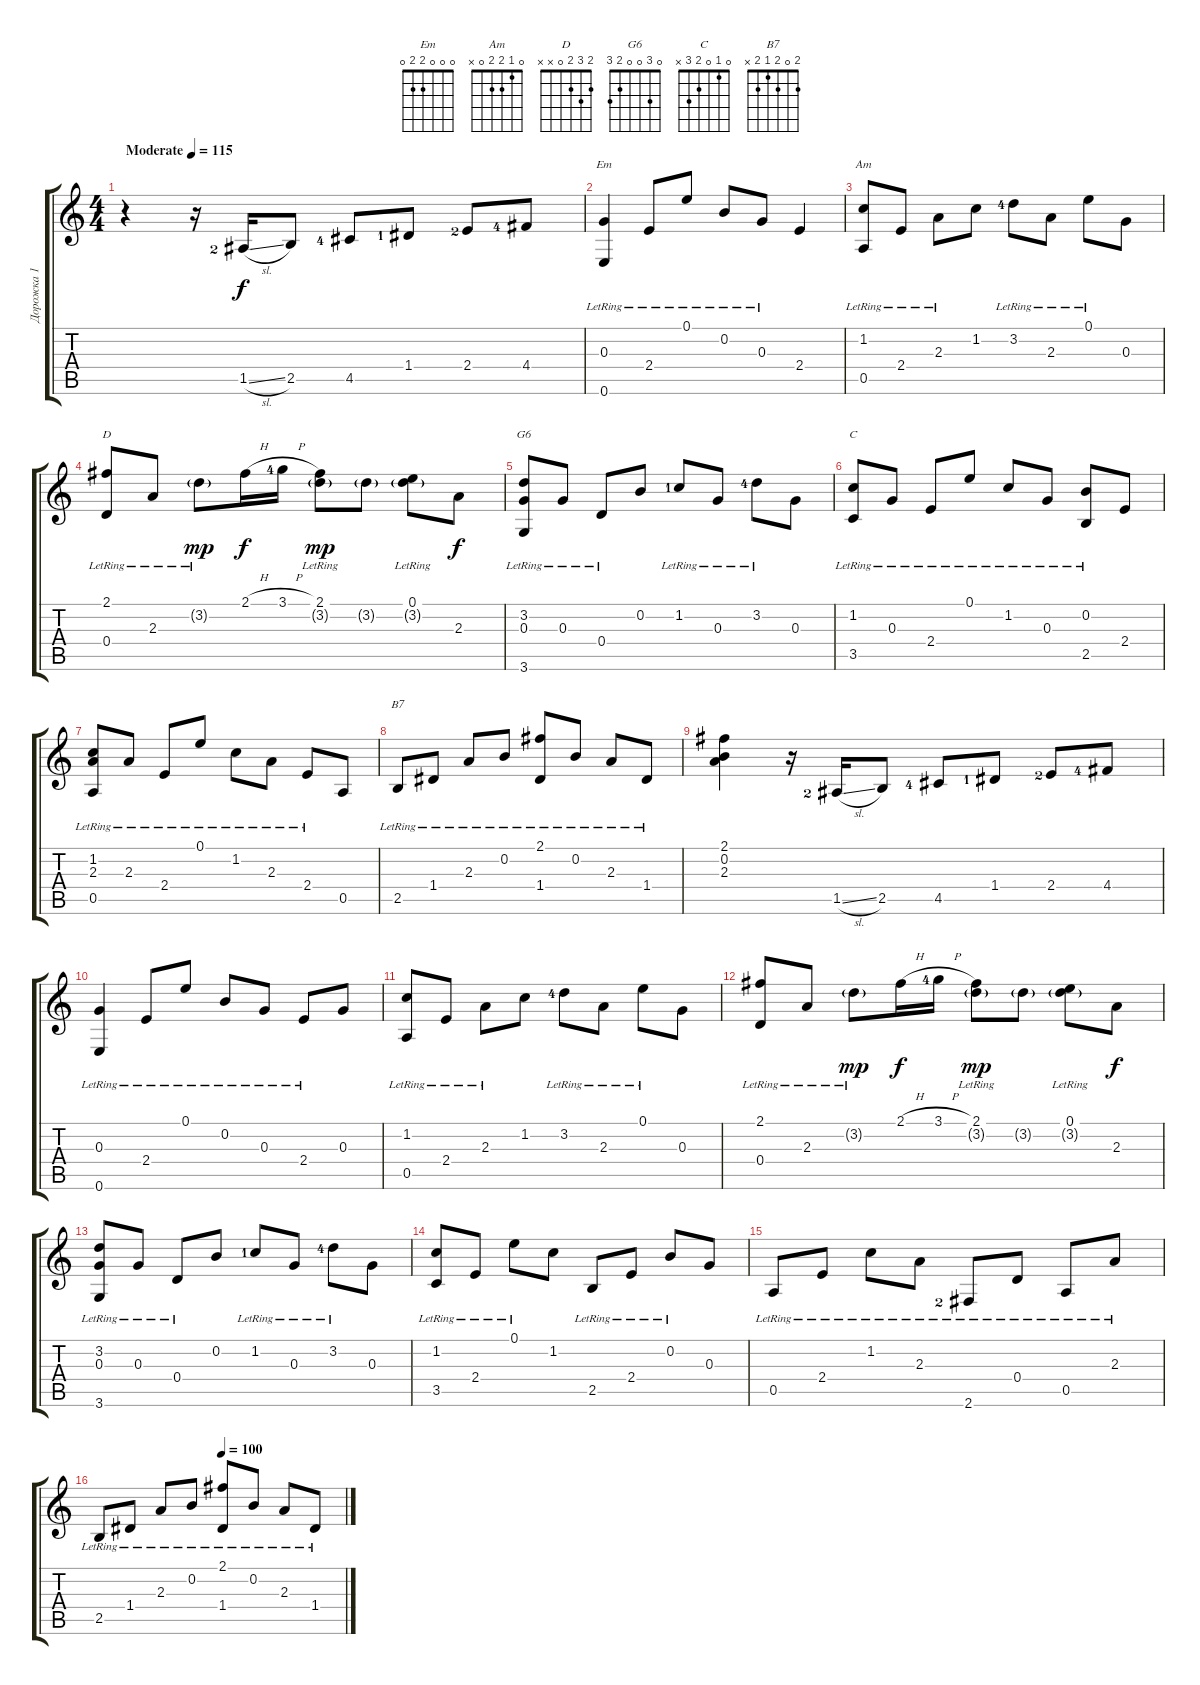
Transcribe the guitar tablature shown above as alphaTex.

\track ("Дорожка 1" "Дорожка 1") {instrument electricguitarjazz}
\staff {score tabs}
\tuning (E4 B3 G3 D3 A2 E2) {hide}
\chord ("Em" 0 0 0 2 2 0)
\chord ("Am" 0 1 2 2 0 x)
\chord ("D" 2 3 2 0 x x)
\chord ("G6" 0 3 0 0 2 3)
\chord ("C" 0 1 0 2 3 x)
\chord ("B7" 2 0 2 1 2 x)
\ts (4 4)
\tempo (115 "Moderate")
\clef g2
\ks c
r.4{dy f instrument electricguitarjazz} r.16 1.5{sl lf 3}.16 2.5.8 4.5{lf 5}.8 1.4{lf 2}.8 2.4{lf 3}.8 4.4{lf 5}.8 |
(0.3{lr} 0.6{lr}).4{ch "Em"} 2.4{lr}.8 0.1{lr}.8 0.2{lr}.8 0.3{lr}.8 2.4.4 |
(1.2{lr} 0.5{lr}).8{ch "Am"} 2.4{lr}.8 2.3{lr}.8 1.2.8 3.2{lr lf 5}.8 2.3{lr}.8 0.1{lr}.8 0.3.8 |
(2.1{lr} 0.4{lr}).8{ch "D"} 2.3{lr}.8 3.2{g lr}.8{dy mp} 2.1{h}.16{dy f} 3.1{h lf 5}.16 (2.1{lr} 3.2{g}).8{dy mp} 3.2{g}.8 (0.1{lr} 3.2{g lr}).8 2.3.8{dy f} |
(3.2{lr} 0.3 3.6{lr}).8{ch "G6"} 0.3{lr}.8 0.4{lr}.8 0.2.8 1.2{lr lf 2}.8 0.3{lr}.8 3.2{lr lf 5}.8 0.3.8 |
(1.2{lr} 3.5{lr}).8{ch "C"} 0.3{lr}.8 2.4{lr}.8 0.1{lr}.8 1.2{lr}.8 0.3{lr}.8 (0.2{lr} 2.5{lr}).8 2.4.8 |
(1.2{lr} 2.3 0.5{lr}).8 2.3{lr}.8 2.4{lr}.8 0.1{lr}.8 1.2{lr}.8 2.3{lr}.8 2.4{lr}.8 0.5.8 |
2.5{lr}.8{ch "B7"} 1.4{lr}.8 2.3{lr}.8 0.2{lr}.8 (2.1{lr} 1.4{lr}).8 0.2{lr}.8 2.3{lr}.8 1.4{lr}.8 |
(2.1 0.2 2.3).4 r.16 1.5{sl lf 3}.16 2.5.8 4.5{lf 5}.8 1.4{lf 2}.8 2.4{lf 3}.8 4.4{lf 5}.8 |
(0.3{lr} 0.6{lr}).4 2.4{lr}.8 0.1{lr}.8 0.2{lr}.8 0.3{lr}.8 2.4{lr}.8 0.3.8 |
(1.2{lr} 0.5{lr}).8 2.4{lr}.8 2.3{lr}.8 1.2.8 3.2{lr lf 5}.8 2.3{lr}.8 0.1{lr}.8 0.3.8 |
(2.1{lr} 0.4{lr}).8 2.3{lr}.8 3.2{g lr}.8{dy mp} 2.1{h}.16{dy f} 3.1{h lf 5}.16 (2.1{lr} 3.2{g}).8{dy mp} 3.2{g}.8 (0.1{lr} 3.2{g lr}).8 2.3.8{dy f} |
(3.2{lr} 0.3 3.6{lr}).8 0.3{lr}.8 0.4{lr}.8 0.2.8 1.2{lr lf 2}.8 0.3{lr}.8 3.2{lr lf 5}.8 0.3.8 |
(1.2{lr} 3.5{lr}).8 2.4{lr}.8 0.1{lr}.8 1.2.8 2.5{lr}.8 2.4{lr}.8 0.2{lr}.8 0.3.8 |
0.5{lr}.8 2.4{lr}.8 1.2{lr}.8 2.3{lr}.8 2.6{lr lf 3}.8 0.4{lr}.8 0.5{lr}.8 2.3{lr}.8 |
\tempo (100 0.5)
2.5{lr}.8 1.4{lr}.8 2.3{lr}.8 0.2{lr}.8 (2.1{lr} 1.4{lr}).8 0.2{lr}.8 2.3{lr}.8 1.4{lr}.8
